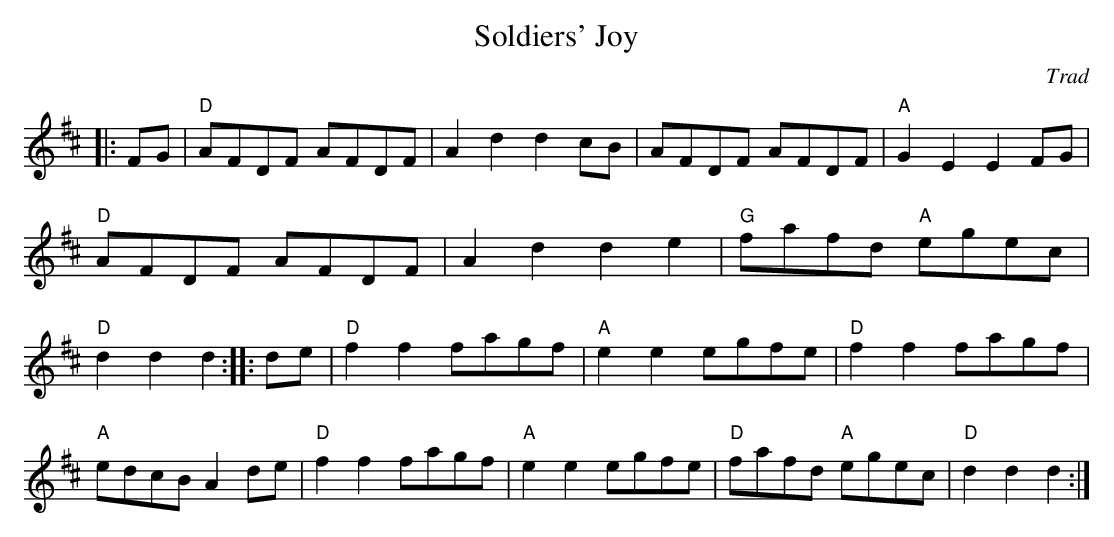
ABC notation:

X:1
T:Soldiers' Joy
C:Trad
L:1/8
E:11
K:D
|:FG|"D"AFDF AFDF|A2 d2 d2 cB|AFDF AFDF|"A"G2 E2 E2 FG|\
"D"AFDF AFDF|A2 d2 d2 e2|"G"fafd "A"egec|"D"d2 d2 d2::\
de|"D"f2 f2 fagf|"A"e2 e2 egfe|"D"f2 f2 fagf|"A"edcB A2 de|\
"D"f2 f2 fagf|"A"e2 e2 egfe|"D"fafd "A"egec|"D"d2 d2 d2:|**
